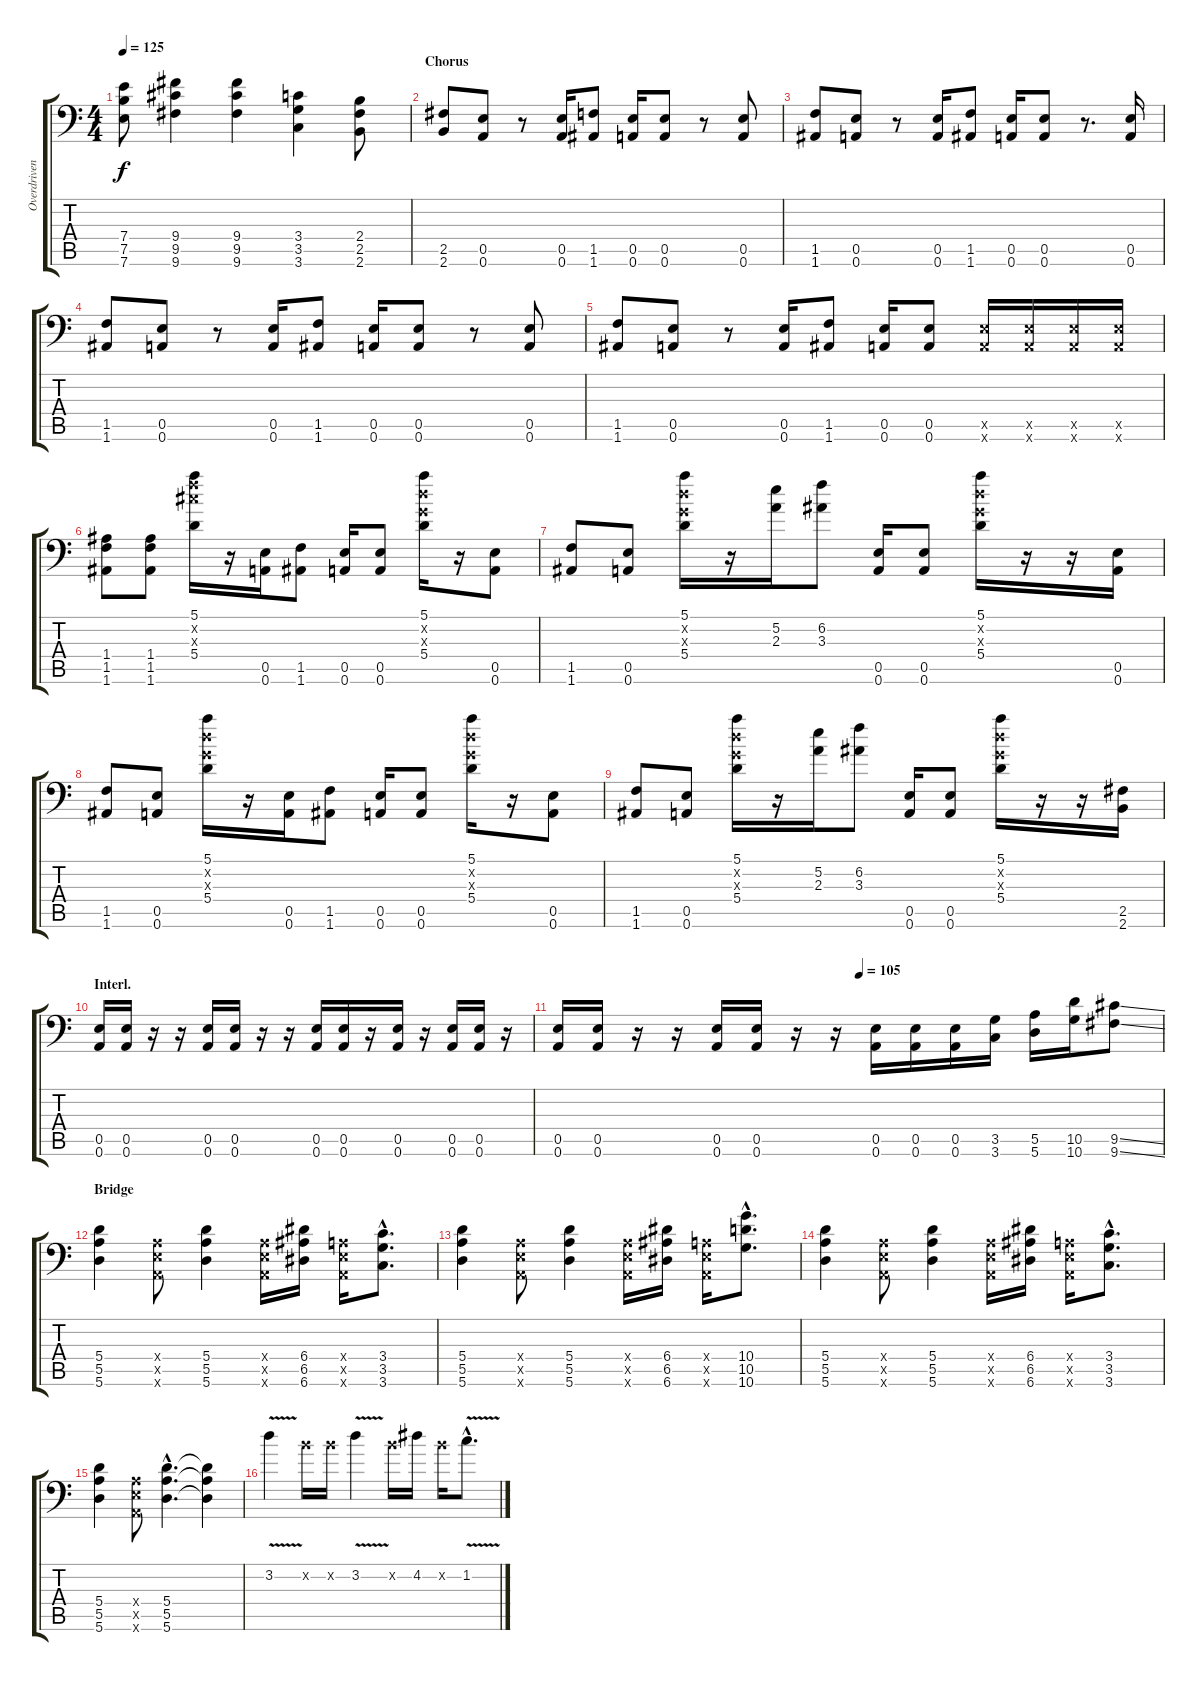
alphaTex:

\track ("Overdriven Guitar" "Overdriven") {instrument overdrivenguitar}
\staff {score tabs}
\tuning (E4 B3 G3 A2 E2 A1) {hide}
\ts (4 4)
\tempo 125
\clef f4
\ks c
(7.4{t} 7.5{t} 7.6{t}).8{dy f} (9.4 9.5 9.6).4 (9.4 9.5 9.6).4 (3.4 3.5 3.6).4 (2.4 2.5 2.6).8 |
\section ("" "Chorus")
(2.5 2.6).8 (0.5 0.6).8 r.8 (0.5 0.6).16 (1.5 1.6).8 (0.5 0.6).16 (0.5 0.6).8 r.8 (0.5 0.6).8 |
(1.5 1.6).8 (0.5 0.6).8 r.8 (0.5 0.6).16 (1.5 1.6).8 (0.5 0.6).16 (0.5 0.6).8 r.8{d} (0.5 0.6).16 |
(1.5 1.6).8 (0.5 0.6).8 r.8 (0.5 0.6).16 (1.5 1.6).8 (0.5 0.6).16 (0.5 0.6).8 r.8 (0.5 0.6).8 |
(1.5 1.6).8 (0.5 0.6).8 r.8 (0.5 0.6).16 (1.5 1.6).8 (0.5 0.6).16 (0.5 0.6).8 (0.5{x} 0.6{x}).16 (0.5{x} 0.6{x}).16 (0.5{x} 0.6{x}).16 (0.5{x} 0.6{x}).16 |
(1.4 1.5 1.6).8 (1.4 1.5 1.6).8 (5.1 6.2{x} 6.3{x} 5.4).16 r.16 (0.5 0.6).16 (1.5 1.6).8 (0.5 0.6).16 (0.5 0.6).8 (5.1 3.2{x} 0.3{x} 5.4).16 r.16 (0.5 0.6).8 |
(1.5 1.6).8 (0.5 0.6).8 (5.1 3.2{x} 0.3{x} 5.4).16 r.16 (5.2 2.3).16 (6.2 3.3).8 (0.5 0.6).16 (0.5 0.6).8 (5.1 3.2{x} 0.3{x} 5.4).16 r.16 r.16 (0.5 0.6).16 |
(1.5 1.6).8 (0.5 0.6).8 (5.1 3.2{x} 0.3{x} 5.4).16 r.16 (0.5 0.6).16 (1.5 1.6).8 (0.5 0.6).16 (0.5 0.6).8 (5.1 3.2{x} 0.3{x} 5.4).16 r.16 (0.5 0.6).8 |
(1.5 1.6).8 (0.5 0.6).8 (5.1 3.2{x} 0.3{x} 5.4).16 r.16 (5.2 2.3).16 (6.2 3.3).8 (0.5 0.6).16 (0.5 0.6).8 (5.1 3.2{x} 0.3{x} 5.4).16 r.16 r.16 (2.5 2.6).16 |
\section ("" "Interl.")
(0.5 0.6).16 (0.5 0.6).16 r.16 r.16 (0.5 0.6).16 (0.5 0.6).16 r.16 r.16 (0.5 0.6).16 (0.5 0.6).16 r.16 (0.5 0.6).16 r.16 (0.5 0.6).16 (0.5 0.6).16 r.16 |
\tempo (105 0.5)
(0.5 0.6).16 (0.5 0.6).16 r.16 r.16 (0.5 0.6).16 (0.5 0.6).16 r.16 r.16 (0.5 0.6).16 (0.5 0.6).16 (0.5 0.6).16 (3.5 3.6).16 (5.5 5.6).16 (10.5 10.6).16 (9.5{ss} 9.6{ss}).8 |
\section ("" "Bridge")
(5.4 5.5 5.6).4 (0.4{x} 0.5{x} 0.6{x}).8 (5.4 5.5 5.6).4 (0.4{x} 0.5{x} 0.6{x}).16 (6.4 6.5 6.6).16 (0.4{x} 0.5{x} 0.6{x}).16 (3.4{hac} 3.5{hac} 3.6{hac}).8{d} |
(5.4 5.5 5.6).4 (0.4{x} 0.5{x} 0.6{x}).8 (5.4 5.5 5.6).4 (0.4{x} 0.5{x} 0.6{x}).16 (6.4 6.5 6.6).16 (0.4{x} 0.5{x} 0.6{x}).16 (10.4{hac} 10.5{hac} 10.6{hac}).8{d} |
(5.4 5.5 5.6).4 (0.4{x} 0.5{x} 0.6{x}).8 (5.4 5.5 5.6).4 (0.4{x} 0.5{x} 0.6{x}).16 (6.4 6.5 6.6).16 (0.4{x} 0.5{x} 0.6{x}).16 (3.4{hac} 3.5{hac} 3.6{hac}).8{d} |
(5.4 5.5 5.6).4 (0.4{x} 0.5{x} 0.6{x}).8 (5.4{hac} 5.5{hac} 5.6{hac}).4{d} (5.4{t} 5.5{t} 5.6{t}).4 |
3.2{v}.4 0.2{x}.16 0.2{x}.16 3.2{v}.4 0.2{x}.16 4.2.16 0.2{x}.16 1.2{v hac}.8{d}
